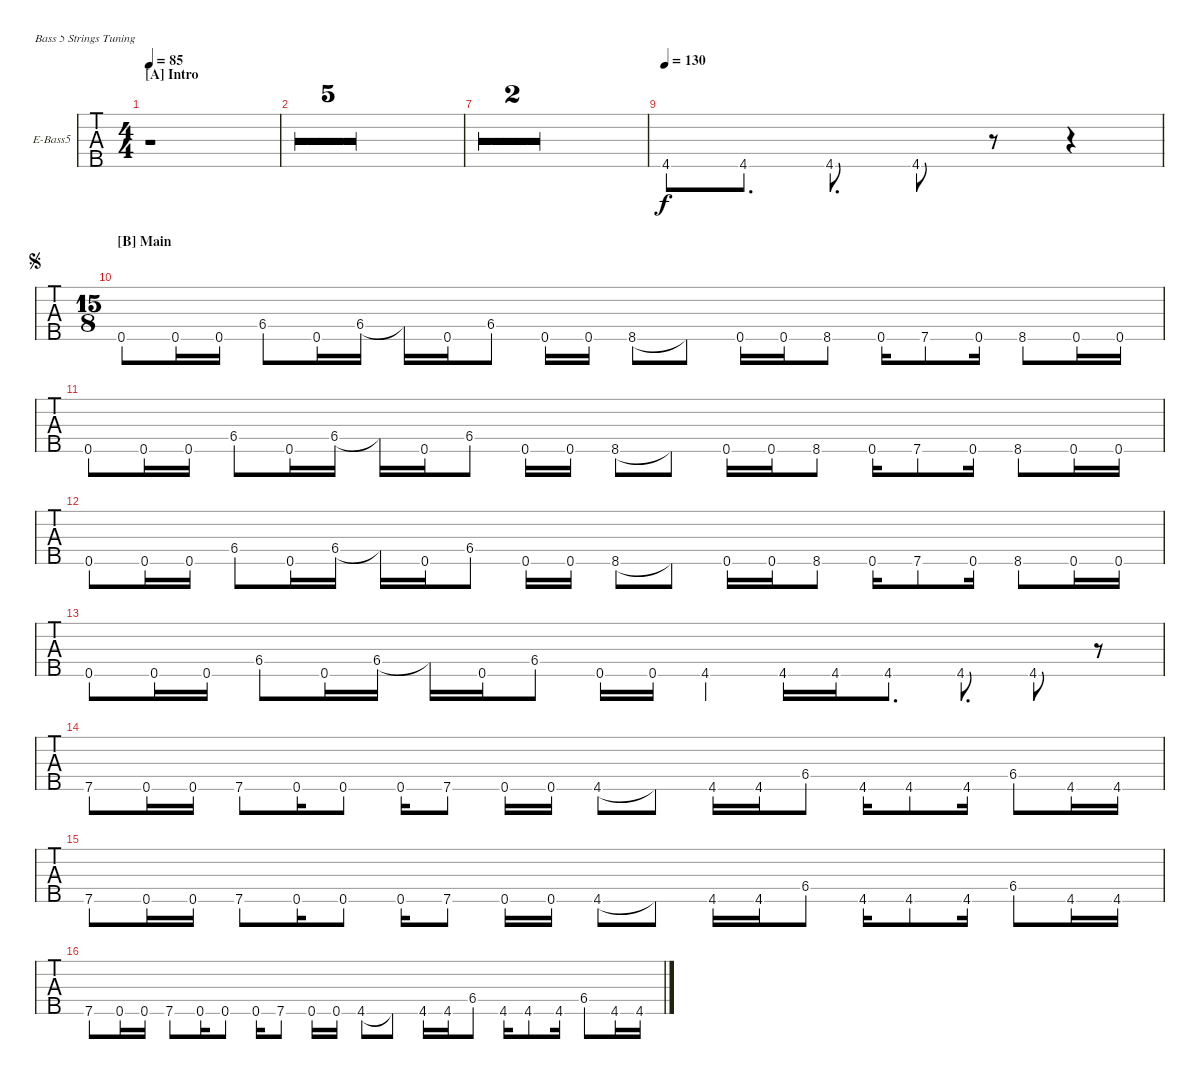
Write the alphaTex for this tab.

\bracketExtendMode groupsimilarinstruments
\firstSystemTrackNameOrientation horizontal
\otherSystemsTrackNameOrientation horizontal
\track ("Bass" "E-Bass5") {multiBarRest instrument electricbassfinger}
\staff {tabs}
\tuning (G2 D2 A1 E1 B0)
\ts (4 4)
\section ("A" "Intro")
\tempo 85
\clef f4
\ks c
r.1{dy f instrument electricbassfinger} |
r.1 |
r.1 |
r.1 |
r.1 |
\tempo (85 1)
r.1 |
\tempo (75 1)
r.1 |
r.1 |
\tempo 130
4.5.8 4.5.8{d} 4.5.8{d} 4.5.8 r.8 r.4 |
\ts (15 8)
\beaming (8 2 2 2 1 2 2 2 2)
\section ("B" "Main")
\jump segno
\ks aminor
0.5.8 0.5.16 0.5.16 6.4.8 0.5.16 6.4.16 6.4{t}.16 0.5.16 6.4.8 0.5.16 0.5.16 8.5.8 8.5{t}.8 0.5.16 0.5.16 8.5.8 0.5.16 7.5.8 0.5.16 8.5.8 0.5.16 0.5.16 |
0.5.8 0.5.16 0.5.16 6.4.8 0.5.16 6.4.16 6.4{t}.16 0.5.16 6.4.8 0.5.16 0.5.16 8.5.8 8.5{t}.8 0.5.16 0.5.16 8.5.8 0.5.16 7.5.8 0.5.16 8.5.8 0.5.16 0.5.16 |
0.5.8 0.5.16 0.5.16 6.4.8 0.5.16 6.4.16 6.4{t}.16 0.5.16 6.4.8 0.5.16 0.5.16 8.5.8 8.5{t}.8 0.5.16 0.5.16 8.5.8 0.5.16 7.5.8 0.5.16 8.5.8 0.5.16 0.5.16 |
0.5.8 0.5.16 0.5.16 6.4.8 0.5.16 6.4.16 6.4{t}.16 0.5.16 6.4.8 0.5.16 0.5.16 4.5.4 4.5.16 4.5.16 4.5.8{d} 4.5.8{d} 4.5.8 r.8 |
\ks d#minor
7.5.8 0.5.16 0.5.16 7.5.8 0.5.16 0.5.8 0.5.16 7.5.8 0.5.16 0.5.16 4.5.8 4.5{t}.8 4.5.16 4.5.16 6.4.8 4.5.16 4.5.8 4.5.16 6.4.8 4.5.16 4.5.16 |
7.5.8 0.5.16 0.5.16 7.5.8 0.5.16 0.5.8 0.5.16 7.5.8 0.5.16 0.5.16 4.5.8 4.5{t}.8 4.5.16 4.5.16 6.4.8 4.5.16 4.5.8 4.5.16 6.4.8 4.5.16 4.5.16 |
7.5.8 0.5.16 0.5.16 7.5.8 0.5.16 0.5.8 0.5.16 7.5.8 0.5.16 0.5.16 4.5.8 4.5{t}.8 4.5.16 4.5.16 6.4.8 4.5.16 4.5.8 4.5.16 6.4.8 4.5.16 4.5.16
